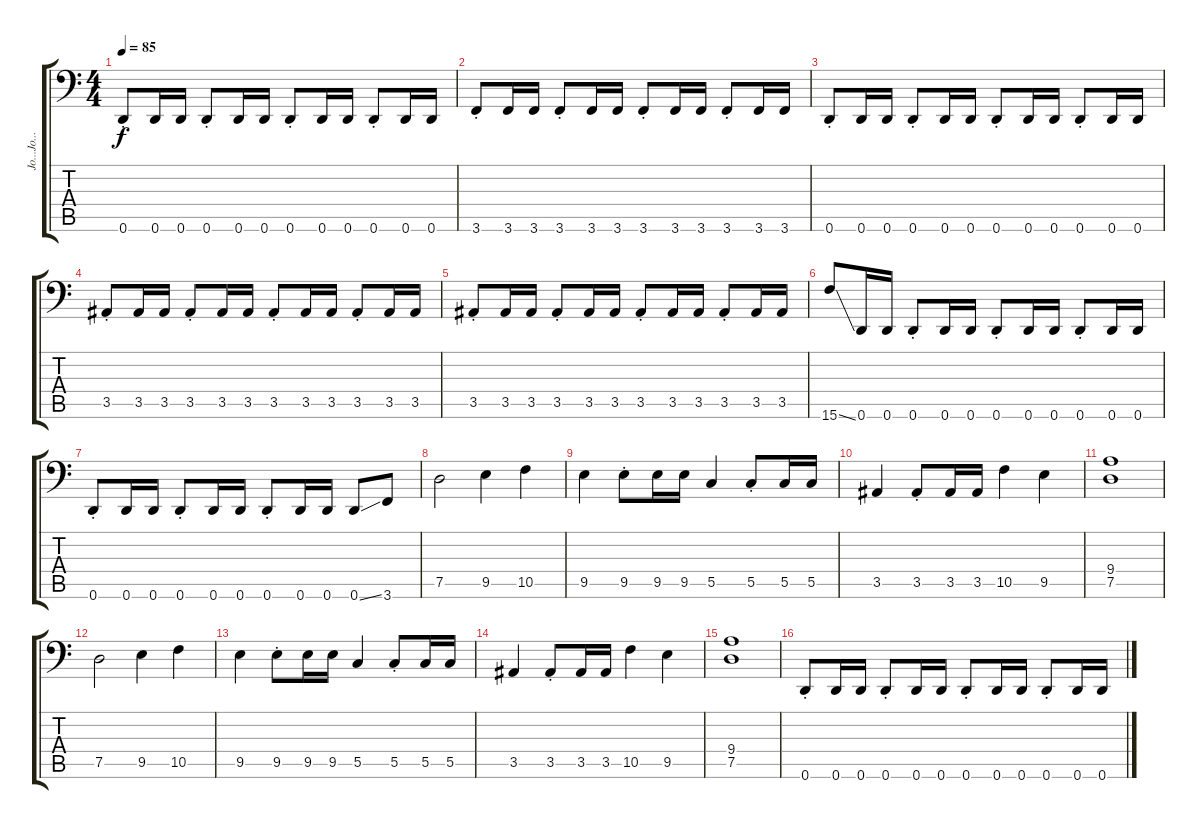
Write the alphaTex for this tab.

\track ("Jo...Jo...JO... just DeMaio" "Jo...Jo...") {instrument electricbasspick}
\staff {score tabs}
\tuning (D3 A2 F2 C2 G1 D1) {hide}
\ts (4 4)
\tempo 85
\clef f4
\ks c
0.6{st}.8{dy f} 0.6.16 0.6.16 0.6{st}.8 0.6.16 0.6.16 0.6{st}.8 0.6.16 0.6.16 0.6{st}.8 0.6.16 0.6.16 |
3.6{st}.8 3.6.16 3.6.16 3.6{st}.8 3.6.16 3.6.16 3.6{st}.8 3.6.16 3.6.16 3.6{st}.8 3.6.16 3.6.16 |
0.6{st}.8 0.6.16 0.6.16 0.6{st}.8 0.6.16 0.6.16 0.6{st}.8 0.6.16 0.6.16 0.6{st}.8 0.6.16 0.6.16 |
3.5{st}.8 3.5.16 3.5.16 3.5{st}.8 3.5.16 3.5.16 3.5{st}.8 3.5.16 3.5.16 3.5{st}.8 3.5.16 3.5.16 |
3.5{st}.8 3.5.16 3.5.16 3.5{st}.8 3.5.16 3.5.16 3.5{st}.8 3.5.16 3.5.16 3.5{st}.8 3.5.16 3.5.16 |
15.6{ss}.8 0.6.16 0.6.16 0.6{st}.8 0.6.16 0.6.16 0.6{st}.8 0.6.16 0.6.16 0.6{st}.8 0.6.16 0.6.16 |
0.6{st}.8 0.6.16 0.6.16 0.6{st}.8 0.6.16 0.6.16 0.6{st}.8 0.6.16 0.6.16 0.6{ss}.8 3.6.8 |
7.5.2 9.5.4 10.5.4 |
9.5.4 9.5{st}.8 9.5.16 9.5.16 5.5.4 5.5{st}.8 5.5.16 5.5.16 |
3.5.4 3.5{st}.8 3.5.16 3.5.16 10.5.4 9.5.4 |
(9.4 7.5).1 |
7.5.2 9.5.4 10.5.4 |
9.5.4 9.5{st}.8 9.5.16 9.5.16 5.5.4 5.5{st}.8 5.5.16 5.5.16 |
3.5.4 3.5{st}.8 3.5.16 3.5.16 10.5.4 9.5.4 |
(9.4 7.5).1 |
0.6{st}.8 0.6.16 0.6.16 0.6{st}.8 0.6.16 0.6.16 0.6{st}.8 0.6.16 0.6.16 0.6{st}.8 0.6.16 0.6.16
